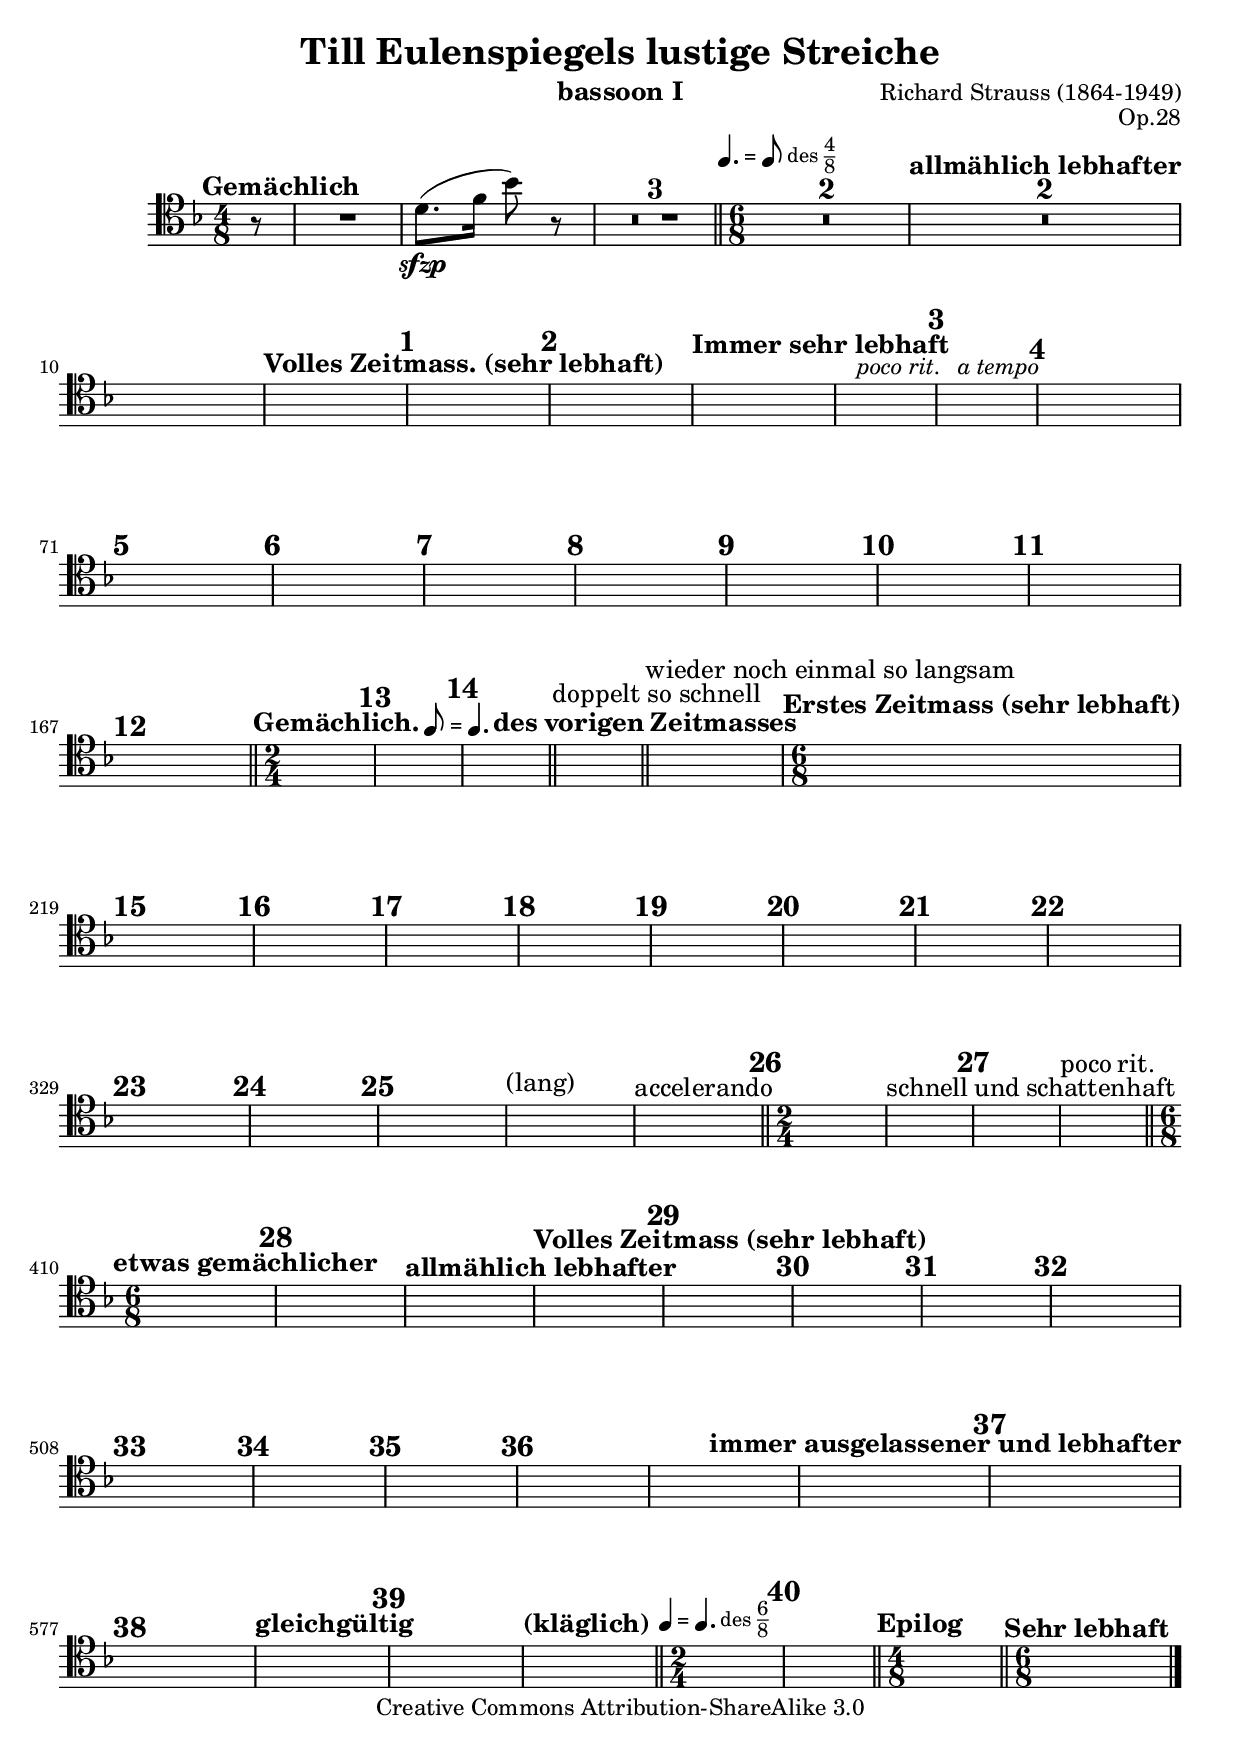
\version "2.11.37"

\include "defs.lyi" 
\include "defs.lyi"

bassoonOne = \relative c'
{
  \key f \major
  \clef tenor
  r8
  R2 |
  d8.(\sfzp f16 bes8) r |
  R2*3 |

  %6/8
  R2*6 |
}

 

instrument = "bassoon I"

notes = \bassoonOne

\include "part.lyi"


